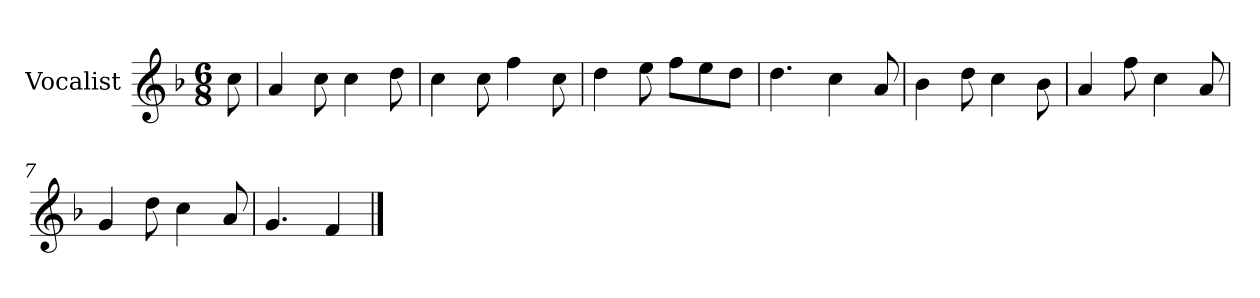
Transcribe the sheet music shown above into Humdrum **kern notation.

**kern
*part1
*staff1
*I"Vocalist
*k[b-]
*F:
*M6/8
=
8cc
=1
4a
8cc
4cc
8dd
=2
4cc
8cc
4ff
8cc
=3
4dd
8ee
8ffL
8ee
8ddJ
=4
4.dd
4cc
8a
=5
4b-
8dd
4cc
8b-
=6
4a
8ff
4cc
8a
=7
4g
8dd
4cc
8a
=8
4.g
4f
==
*-
